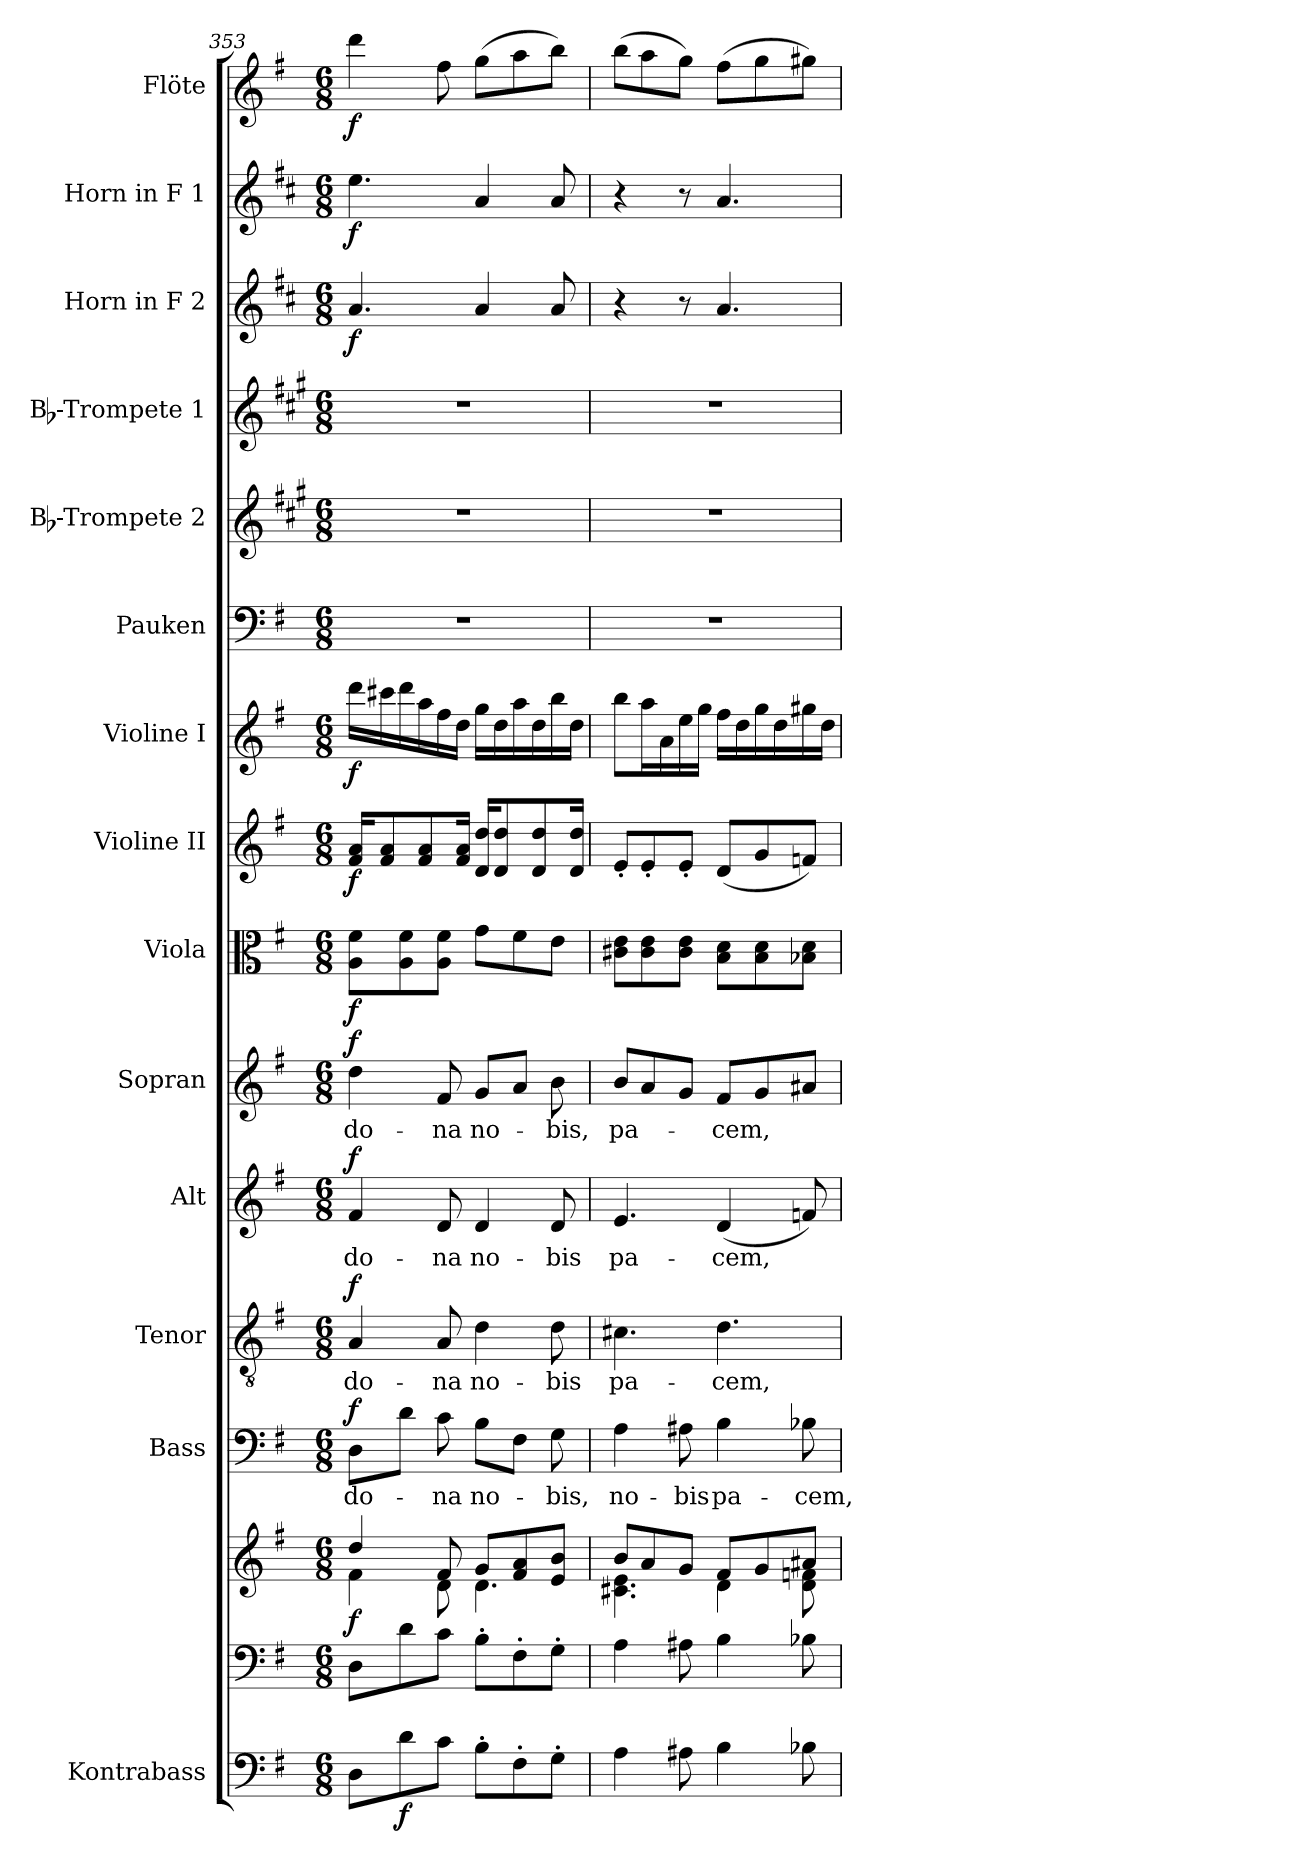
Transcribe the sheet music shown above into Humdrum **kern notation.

**kern	**dynam	**kern	**kern	**dynam	**kern	**text	**dynam	**kern	**text	**dynam	**kern	**text	**dynam	**kern	**text	**dynam	**kern	**dynam	**kern	**dynam	**kern	**dynam	**kern	**kern	**kern	**kern	**dynam	**kern	**dynam	**kern	**dynam
*part15	*part15	*part14	*part14	*part14	*part13	*part13	*part13	*part12	*part12	*part12	*part11	*part11	*part11	*part10	*part10	*part10	*part9	*part9	*part8	*part8	*part7	*part7	*part6	*part5	*part4	*part3	*part3	*part2	*part2	*part1	*part1
*staff16	*staff16	*staff15	*staff14	*staff14/15	*staff13	*staff13	*staff13	*staff12	*staff12	*staff12	*staff11	*staff11	*staff11	*staff10	*staff10	*staff10	*staff9	*staff9	*staff8	*staff8	*staff7	*staff7	*staff6	*staff5	*staff4	*staff3	*staff3	*staff2	*staff2	*staff1	*staff1
*I"Kontrabass	*	*	*	*	*I"Bass	*	*	*I"Tenor	*	*	*I"Alt	*	*	*I"Sopran	*	*	*I"Viola	*	*I"Violine II	*	*I"Violine I	*	*I"Pauken	*I"Bb-Trompete 2	*I"Bb-Trompete 1	*I"Horn in F 2	*	*I"Horn in F 1	*	*I"Flöte	*
*I'Kb.	*	*	*	*	*I'B.	*	*	*I'T.	*	*	*I'A.	*	*	*I'S.	*	*	*I'Vla.	*	*I'Vl. II	*	*I'Vl. I	*	*I'Pk.	*I'Bb Trp. 2	*I'Bb Trp. 1	*	*	*	*	*I'Fl.	*
*clefF4	*	*clefF4	*clefG2	*	*clefF4	*	*	*clefGv2	*	*	*clefG2	*	*	*clefG2	*	*	*clefC3	*	*clefG2	*	*clefG2	*	*clefF4	*clefG2	*clefG2	*clefG2	*	*clefG2	*	*clefG2	*
*ITrd7c12	*	*	*	*	*	*	*	*	*	*	*	*	*	*	*	*	*	*	*	*	*	*	*	*ITrd1c2	*ITrd1c2	*ITrd4c7	*	*ITrd4c7	*	*	*
*k[f#]	*	*k[f#]	*k[f#]	*	*k[f#]	*	*	*k[f#]	*	*	*k[f#]	*	*	*k[f#]	*	*	*k[f#]	*	*k[f#]	*	*k[f#]	*	*k[f#]	*k[f#]	*k[f#]	*k[f#]	*	*k[f#]	*	*k[f#]	*
*G:	*	*G:	*G:	*	*G:	*	*	*G:	*	*	*G:	*	*	*G:	*	*	*G:	*	*G:	*	*G:	*	*G:	*G:	*G:	*G:	*	*G:	*	*G:	*
*M6/8	*	*M6/8	*M6/8	*	*M6/8	*	*	*M6/8	*	*	*M6/8	*	*	*M6/8	*	*	*M6/8	*	*M6/8	*	*M6/8	*	*M6/8	*M6/8	*M6/8	*M6/8	*	*M6/8	*	*M6/8	*
=353	=353	=353	=353	=353	=353	=353	=353	=353	=353	=353	=353	=353	=353	=353	=353	=353	=353	=353	=353	=353	=353	=353	=353	=353	=353	=353	=353	=353	=353	=353	=353
*	*	*	*^	*	*	*	*	*	*	*	*	*	*	*	*	*	*	*	*	*	*	*	*	*	*	*	*	*	*	*	*
!	!	!	!	!	!LO:DY:b	!	!LO:LY:b	!LO:DY:a	!	!LO:LY:b	!LO:DY:a	!	!LO:LY:b	!LO:DY:a	!	!LO:LY:b	!LO:DY:a	!	!LO:DY:b	!	!LO:DY:b	!	!LO:DY:b	!	!	!	!	!LO:DY:b	!	!LO:DY:b	!	!LO:DY:b
8DD\L	.	8D\L	4dd/	4f#\	f	8D\L	do-	f	4A/	do-	f	4f#/	do-	f	4dd\	do-	f	8A\ 8f#\L	f	16f#/ 16a/KL	f	16ddd\LL	f	2.r	2.r	2.r	4.d/	f	4.a\	f	4ddd\	f
.	.	.	.	.	.	.	.	.	.	.	.	.	.	.	.	.	.	.	.	8f#/ 8a/	.	16ccc#X\	.	.	.	.	.	.	.	.	.	.
!	!LO:DY:b	!	!	!	!	!	!	!	!	!	!	!	!	!	!	!	!	!	!	!	!	!	!	!	!	!	!	!	!	!	!	!
8D\	f	8d\	.	.	.	8d\J	.	.	.	.	.	.	.	.	.	.	.	8A\ 8f#\	.	.	.	16ddd\	.	.	.	.	.	.	.	.	.	.
.	.	.	.	.	.	.	.	.	.	.	.	.	.	.	.	.	.	.	.	8f#/ 8a/	.	16aa\	.	.	.	.	.	.	.	.	.	.
!	!	!	!	!	!	!	!LO:LY:b	!	!	!LO:LY:b	!	!	!LO:LY:b	!	!	!LO:LY:b	!	!	!	!	!	!	!	!	!	!	!	!	!	!	!	!
8C\J	.	8c\J	8f#/	8d\	.	8c\	-na	.	8A/	-na	.	8d/	-na	.	8f#/	-na	.	8A\ 8f#\J	.	.	.	16ff#\	.	.	.	.	.	.	.	.	8ff#\	.
.	.	.	.	.	.	.	.	.	.	.	.	.	.	.	.	.	.	.	.	16f#/ 16a/Jk	.	16dd\JJ	.	.	.	.	.	.	.	.	.	.
!	!	!	!	!	!	!	!LO:LY:b	!	!	!LO:LY:b	!	!	!LO:LY:b	!	!	!LO:LY:b	!	!	!	!	!	!	!	!	!	!	!	!	!	!	!	!
8BB'>\L	.	8B'>\L	8g/L	4.d\	.	8B\L	no-	.	4d\	no-	.	4d/	no-	.	8g/L	no-	.	8g\L	.	16d/ 16dd/KL	.	16gg\LL	.	.	.	.	4d/	.	4d/	.	(>8gg\L	.
.	.	.	.	.	.	.	.	.	.	.	.	.	.	.	.	.	.	.	.	8d/ 8dd/	.	16dd\	.	.	.	.	.	.	.	.	.	.
8FF#'>\	.	8F#'>\	8f#/ 8a/	.	.	8F#\J	.	.	.	.	.	.	.	.	8a/J	.	.	8f#\	.	.	.	16aa\	.	.	.	.	.	.	.	.	8aa\	.
.	.	.	.	.	.	.	.	.	.	.	.	.	.	.	.	.	.	.	.	8d/ 8dd/	.	16dd\	.	.	.	.	.	.	.	.	.	.
!	!	!	!	!	!	!	!LO:LY:b	!	!	!LO:LY:b	!	!	!LO:LY:b	!	!	!LO:LY:b	!	!	!	!	!	!	!	!	!	!	!	!	!	!	!	!
8GG'>\J	.	8G'>\J	8e/ 8b/J	.	.	8G\	-bis,	.	8d\	-bis	.	8d/	-bis	.	8b\	-bis,	.	8e\J	.	.	.	16bb\	.	.	.	.	8d/	.	8d/	.	8bb\J)	.
.	.	.	.	.	.	.	.	.	.	.	.	.	.	.	.	.	.	.	.	16d/ 16dd/Jk	.	16dd\JJ	.	.	.	.	.	.	.	.	.	.
=354	=354	=354	=354	=354	=354	=354	=354	=354	=354	=354	=354	=354	=354	=354	=354	=354	=354	=354	=354	=354	=354	=354	=354	=354	=354	=354	=354	=354	=354	=354	=354	=354
!	!	!	!	!	!	!	!LO:LY:b	!	!	!LO:LY:b	!	!	!LO:LY:b	!	!	!LO:LY:b	!	!	!	!	!	!	!	!	!	!	!	!	!	!	!	!
4AA\	.	4A\	8b/L	4.c#X\ 4.e\	.	4A\	no-	.	4.c#X\	pa-	.	4.e/	pa-	.	8b/L	pa-	.	8c#X\ 8e\L	.	8e'</L	.	8bb\L	.	2.r	2.r	2.r	4r	.	4r	.	(>8bb\L	.
.	.	.	8a/	.	.	.	.	.	.	.	.	.	.	.	8a/	.	.	8c#\ 8e\	.	8e'</	.	16aa\L	.	.	.	.	.	.	.	.	8aa\	.
.	.	.	.	.	.	.	.	.	.	.	.	.	.	.	.	.	.	.	.	.	.	16a\	.	.	.	.	.	.	.	.	.	.
!	!	!	!	!	!	!	!LO:LY:b	!	!	!	!	!	!	!	!	!	!	!	!	!	!	!	!	!	!	!	!	!	!	!	!	!
8AA#X\	.	8A#X\	8g/J	.	.	8A#X\	-bis	.	.	.	.	.	.	.	8g/J	.	.	8c#\ 8e\J	.	8e'</J	.	16ee\	.	.	.	.	8r	.	8r	.	8gg\J)	.
.	.	.	.	.	.	.	.	.	.	.	.	.	.	.	.	.	.	.	.	.	.	16gg\JJ	.	.	.	.	.	.	.	.	.	.
!	!	!	!	!	!	!	!LO:LY:b	!	!	!LO:LY:b	!	!	!LO:LY:b	!	!	!LO:LY:b	!	!	!	!	!	!	!	!	!	!	!	!	!	!	!	!
4BB\	.	4B\	8f#/L	4d\	.	4B\	pa-	.	4.d\	-cem,	.	(<4d/	-cem,	.	8f#/L	-cem,	.	8B\ 8d\L	.	(<8d/L	.	16ff#\LL	.	.	.	.	4.d/	.	4.d/	.	(>8ff#\L	.
.	.	.	.	.	.	.	.	.	.	.	.	.	.	.	.	.	.	.	.	.	.	16dd\	.	.	.	.	.	.	.	.	.	.
.	.	.	8g/	.	.	.	.	.	.	.	.	.	.	.	8g/	.	.	8B\ 8d\	.	8g/	.	16gg\	.	.	.	.	.	.	.	.	8gg\	.
.	.	.	.	.	.	.	.	.	.	.	.	.	.	.	.	.	.	.	.	.	.	16dd\	.	.	.	.	.	.	.	.	.	.
!	!	!	!	!	!	!	!LO:LY:b	!	!	!	!	!	!	!	!	!	!	!	!	!	!	!	!	!	!	!	!	!	!	!	!	!
8BB-X\	.	8B-X\	8a#X/J	8d\ 8fn\	.	8B-X\	-cem,	.	.	.	.	8fn/)	.	.	8a#X/J	.	.	8B-X\ 8d\J	.	8fn/J)	.	16gg#X\	.	.	.	.	.	.	.	.	8gg#X\J)	.
.	.	.	.	.	.	.	.	.	.	.	.	.	.	.	.	.	.	.	.	.	.	16dd\JJ	.	.	.	.	.	.	.	.	.	.
*	*	*	*v	*v	*	*	*	*	*	*	*	*	*	*	*	*	*	*	*	*	*	*	*	*	*	*	*	*	*	*	*	*
=	=	=	=	=	=	=	=	=	=	=	=	=	=	=	=	=	=	=	=	=	=	=	=	=	=	=	=	=	=	=	=
*-	*-	*-	*-	*-	*-	*-	*-	*-	*-	*-	*-	*-	*-	*-	*-	*-	*-	*-	*-	*-	*-	*-	*-	*-	*-	*-	*-	*-	*-	*-	*-
